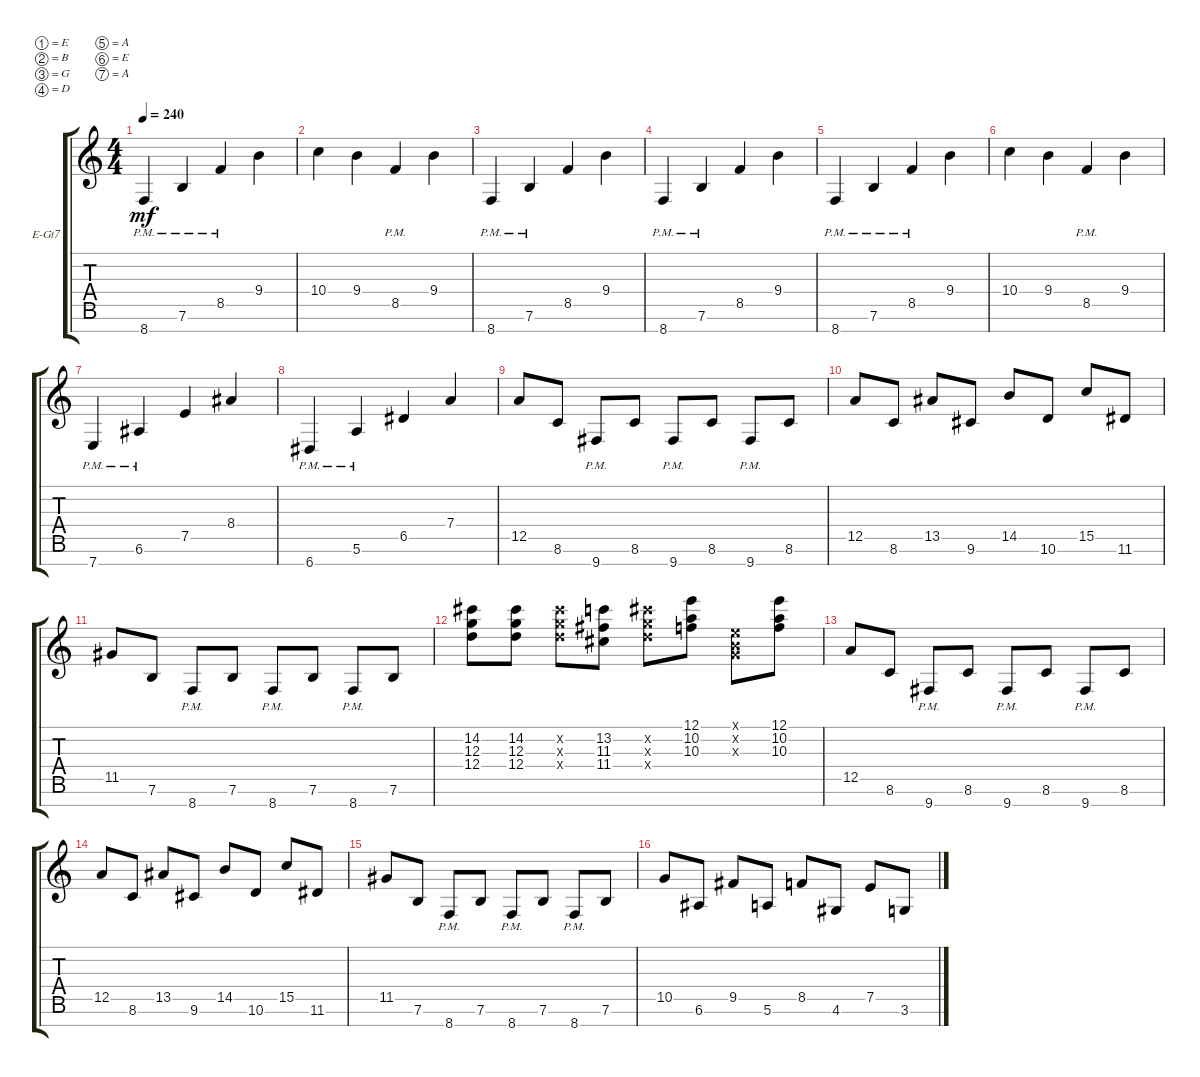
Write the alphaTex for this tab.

\defaultSystemsLayout 4
\bracketExtendMode groupsimilarinstruments
\firstSystemTrackNameOrientation horizontal
\otherSystemsTrackNameOrientation horizontal
\track ("Electric Guitar" "E-Gt7") {instrument distortionguitar}
\staff {score tabs}
\tuning (E4 B3 G3 D3 A2 E2 A1)
\ts (4 4)
\tempo 240
\clef g2
\ks c
8.7{pm}.4{dy mf} 7.6{pm}.4 8.5{pm}.4 9.4.4 |
10.4.4 9.4.4 8.5{pm}.4 9.4.4 |
8.7{pm}.4 7.6{pm}.4 8.5.4 9.4.4 |
8.7{pm}.4 7.6{pm}.4 8.5.4 9.4.4 |
8.7{pm}.4 7.6{pm}.4 8.5{pm}.4 9.4.4 |
10.4.4 9.4.4 8.5{pm}.4 9.4.4 |
7.7{pm}.4 6.6{pm}.4 7.5.4 8.4.4 |
6.7{pm}.4 5.6{pm}.4 6.5.4 7.4.4 |
12.5.8 8.6.8 9.7{pm}.8 8.6.8 9.7{pm}.8 8.6.8 9.7{pm}.8 8.6.8 |
12.5.8 8.6.8 13.5.8 9.6.8 14.5.8 10.6.8 15.5.8 11.6.8 |
11.5.8 7.6.8 8.7{pm}.8 7.6.8 8.7{pm}.8 7.6.8 8.7{pm}.8 7.6.8 |
(12.4 12.3 14.2).8 (12.4 12.3 14.2).8 (12.4{x} 12.3{x} 14.2{x}).8 (11.4 11.3 13.2).8 (12.4{x} 12.3{x} 14.2{x}).8 (10.3 10.2 12.1).8 (0.3{x} 0.2{x} 0.1{x}).8 (10.3 10.2 12.1).8 |
12.5.8 8.6.8 9.7{pm}.8 8.6.8 9.7{pm}.8 8.6.8 9.7{pm}.8 8.6.8 |
12.5.8 8.6.8 13.5.8 9.6.8 14.5.8 10.6.8 15.5.8 11.6.8 |
11.5.8 7.6.8 8.7{pm}.8 7.6.8 8.7{pm}.8 7.6.8 8.7{pm}.8 7.6.8 |
10.5.8 6.6.8 9.5.8 5.6.8 8.5.8 4.6.8 7.5.8 3.6.8
